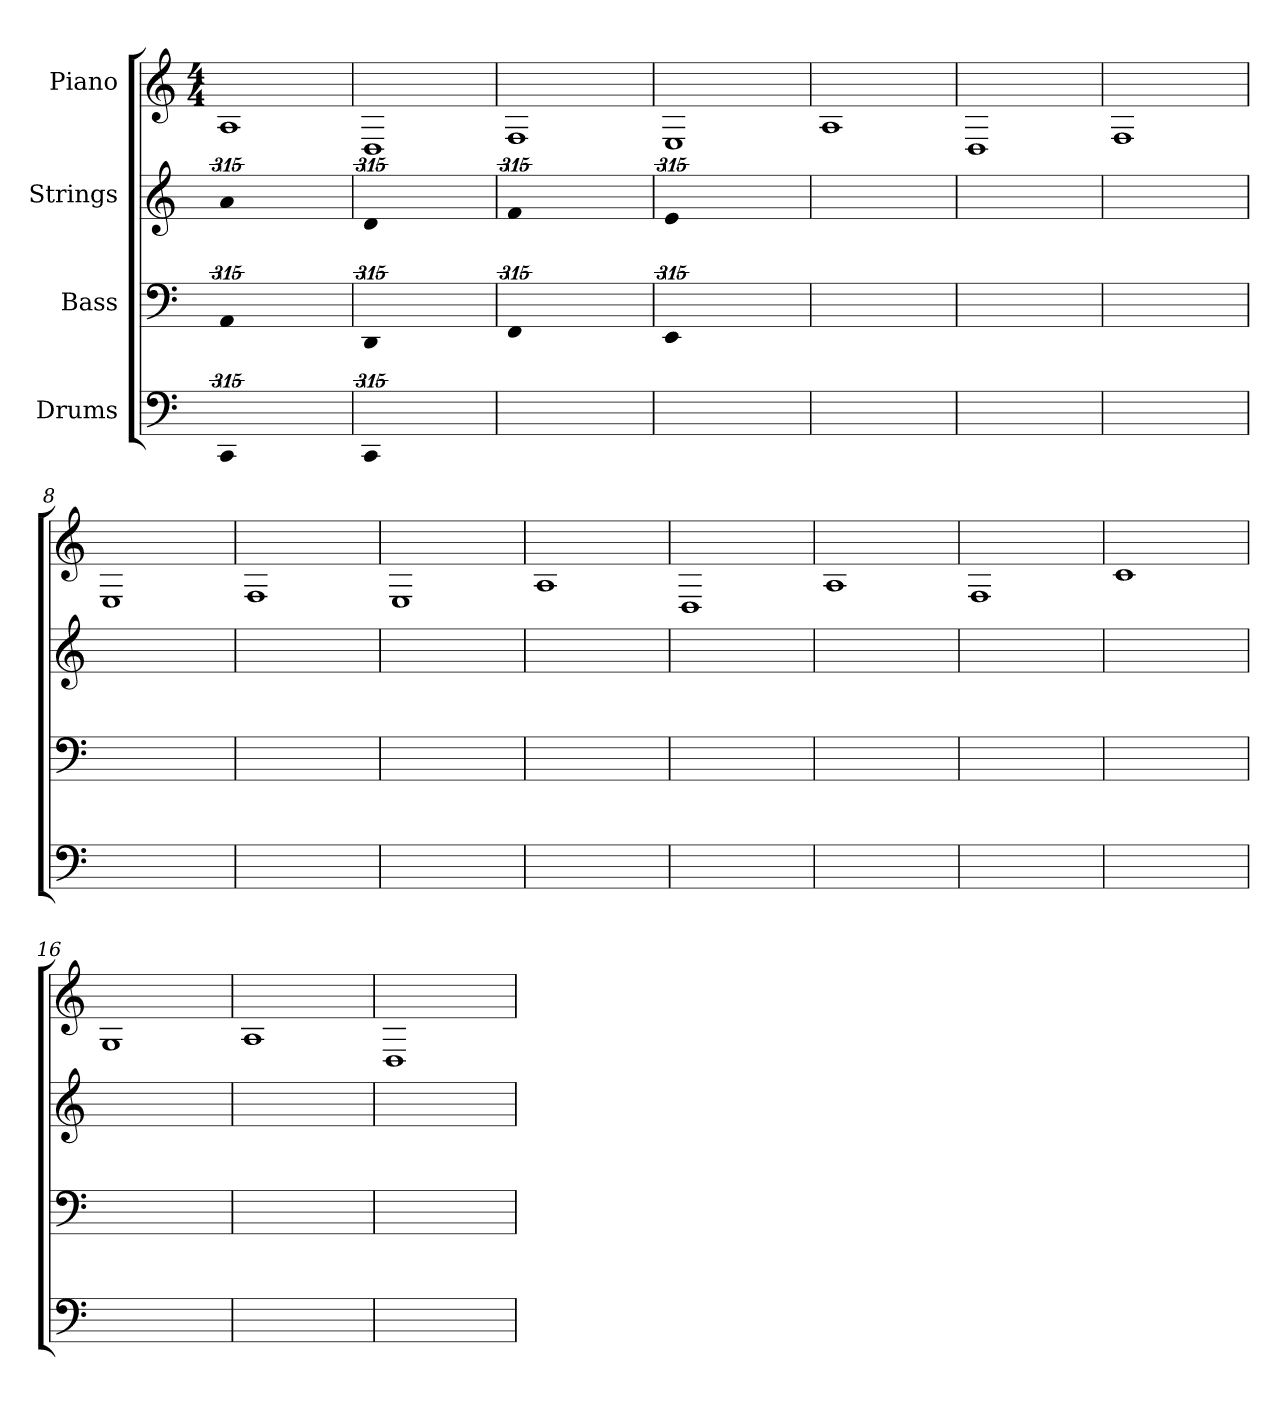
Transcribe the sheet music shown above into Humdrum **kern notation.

**kern	**kern	**kern	**kern
*part4	*part3	*part2	*part1
*staff4	*staff3	*staff2	*staff1
*I"Drums	*I"Bass	*I"Strings	*I"Piano
*	*	*	*clefG2
*	*	*	*k[]
*	*	*	*M4/4
=1	=1	=1	=1
!LO:N:vis=1	!LO:N:vis=1	!LO:N:vis=1	!
10080CC	10080AA	10080a	1A
10080%10079ryy	10080%10079ryy	10080%10079ryy	.
=2	=2	=2	=2
!LO:N:vis=1	!LO:N:vis=1	!LO:N:vis=1	!
10080CC	10080DD	10080d	1D
10080%10079ryy	10080%10079ryy	10080%10079ryy	.
=3	=3	=3	=3
!	!LO:N:vis=1	!LO:N:vis=1	!
4ryy	10080FF	10080f	1F
.	10080%10079ryy	10080%10079ryy	.
2.ryy	.	.	.
=4	=4	=4	=4
!	!LO:N:vis=1	!LO:N:vis=1	!
4ryy	10080EE	10080e	1E
.	10080%10079ryy	10080%10079ryy	.
2.ryy	.	.	.
=5	=5	=5	=5
4ryy	4ryy	4ryy	1A
2.ryy	2.ryy	2.ryy	.
=6	=6	=6	=6
4ryy	4ryy	4ryy	1D
2.ryy	2.ryy	2.ryy	.
=7	=7	=7	=7
4ryy	4ryy	4ryy	1F
2.ryy	2.ryy	2.ryy	.
=8	=8	=8	=8
4ryy	4ryy	4ryy	1E
2.ryy	2.ryy	2.ryy	.
=9	=9	=9	=9
4ryy	4ryy	4ryy	1F
2.ryy	2.ryy	2.ryy	.
=10	=10	=10	=10
4ryy	4ryy	4ryy	1E
2.ryy	2.ryy	2.ryy	.
=11	=11	=11	=11
4ryy	4ryy	4ryy	1A
2.ryy	2.ryy	2.ryy	.
=12	=12	=12	=12
4ryy	4ryy	4ryy	1D
2.ryy	2.ryy	2.ryy	.
=13	=13	=13	=13
4ryy	4ryy	4ryy	1A
2.ryy	2.ryy	2.ryy	.
=14	=14	=14	=14
4ryy	4ryy	4ryy	1F
2.ryy	2.ryy	2.ryy	.
=15	=15	=15	=15
4ryy	4ryy	4ryy	1c
2.ryy	2.ryy	2.ryy	.
=16	=16	=16	=16
4ryy	4ryy	4ryy	1G
2.ryy	2.ryy	2.ryy	.
=17	=17	=17	=17
4ryy	4ryy	4ryy	1A
2.ryy	2.ryy	2.ryy	.
=18	=18	=18	=18
4ryy	4ryy	4ryy	1D
2.ryy	2.ryy	2.ryy	.
=	=	=	=
*-	*-	*-	*-
